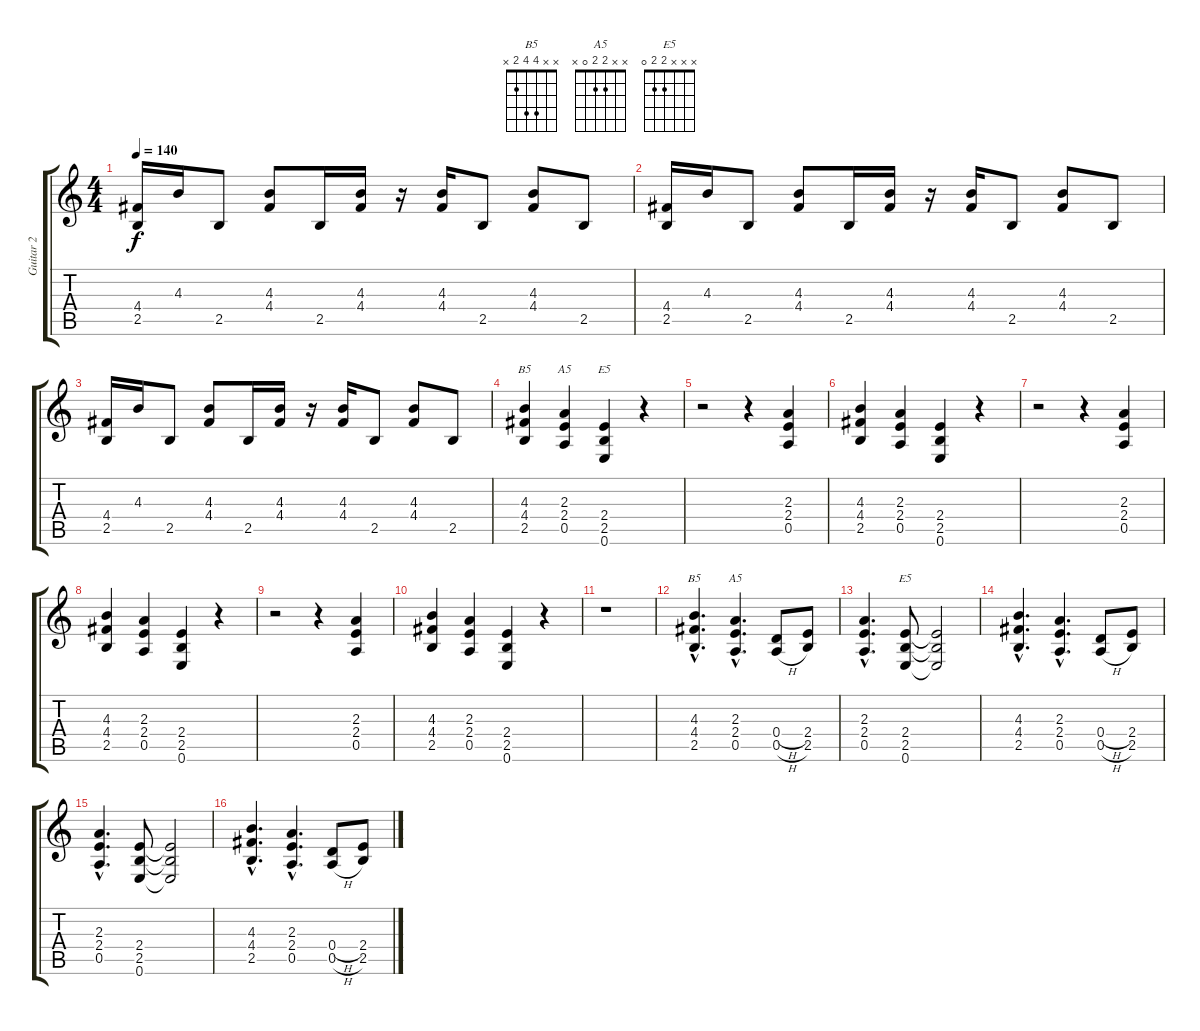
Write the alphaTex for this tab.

\track ("Guitar 2" "Guitar 2") {instrument distortionguitar}
\staff {score tabs}
\tuning (E4 B3 G3 D3 A2 E2) {hide}
\chord ("B5" x x x x x x) {firstfret 0}
\chord ("A5" x x x x x x) {firstfret 0}
\chord ("E5" x x x x x x) {firstfret 0}
\chord ("B5" x x 4 4 2 x)
\chord ("A5" x x 2 2 0 x)
\chord ("E5" x x x 2 2 0)
\ts (4 4)
\tempo 140
\clef g2
\ks c
(4.4 2.5).16{dy f} 4.3.16 2.5.8 (4.3 4.4).8 2.5.16 (4.3 4.4).16 r.16 (4.3 4.4).16 2.5.8 (4.3 4.4).8 2.5.8 |
(4.4 2.5).16 4.3.16 2.5.8 (4.3 4.4).8 2.5.16 (4.3 4.4).16 r.16 (4.3 4.4).16 2.5.8 (4.3 4.4).8 2.5.8 |
(4.4 2.5).16 4.3.16 2.5.8 (4.3 4.4).8 2.5.16 (4.3 4.4).16 r.16 (4.3 4.4).16 2.5.8 (4.3 4.4).8 2.5.8 |
(4.3 4.4 2.5).4{ch "B5"} (2.3 2.4 0.5).4{ch "A5"} (2.4 2.5 0.6).4{ch "E5"} r.4 |
r.2 r.4 (2.3 2.4 0.5).4 |
(4.3 4.4 2.5).4 (2.3 2.4 0.5).4 (2.4 2.5 0.6).4 r.4 |
r.2 r.4 (2.3 2.4 0.5).4 |
(4.3 4.4 2.5).4 (2.3 2.4 0.5).4 (2.4 2.5 0.6).4 r.4 |
r.2 r.4 (2.3 2.4 0.5).4 |
(4.3 4.4 2.5).4 (2.3 2.4 0.5).4 (2.4 2.5 0.6).4 r.4 |
r.1 |
(4.3{hac} 4.4{hac} 2.5{hac}).4{d ch "B5"} (2.3{hac} 2.4{hac} 0.5{hac}).4{d ch "A5"} (0.4{h} 0.5{h}).8 (2.4 2.5).8 |
(2.3{hac} 2.4{hac} 0.5{hac}).4{d} (2.4 2.5 0.6).8{ch "E5"} (2.4{t} 2.5{t} 0.6{t}).2 |
(4.3{hac} 4.4{hac} 2.5{hac}).4{d} (2.3{hac} 2.4{hac} 0.5{hac}).4{d} (0.4{h} 0.5{h}).8 (2.4 2.5).8 |
(2.3{hac} 2.4{hac} 0.5{hac}).4{d} (2.4 2.5 0.6).8 (2.4{t} 2.5{t} 0.6{t}).2 |
(4.3{hac} 4.4{hac} 2.5{hac}).4{d} (2.3{hac} 2.4{hac} 0.5{hac}).4{d} (0.4{h} 0.5{h}).8 (2.4 2.5).8
